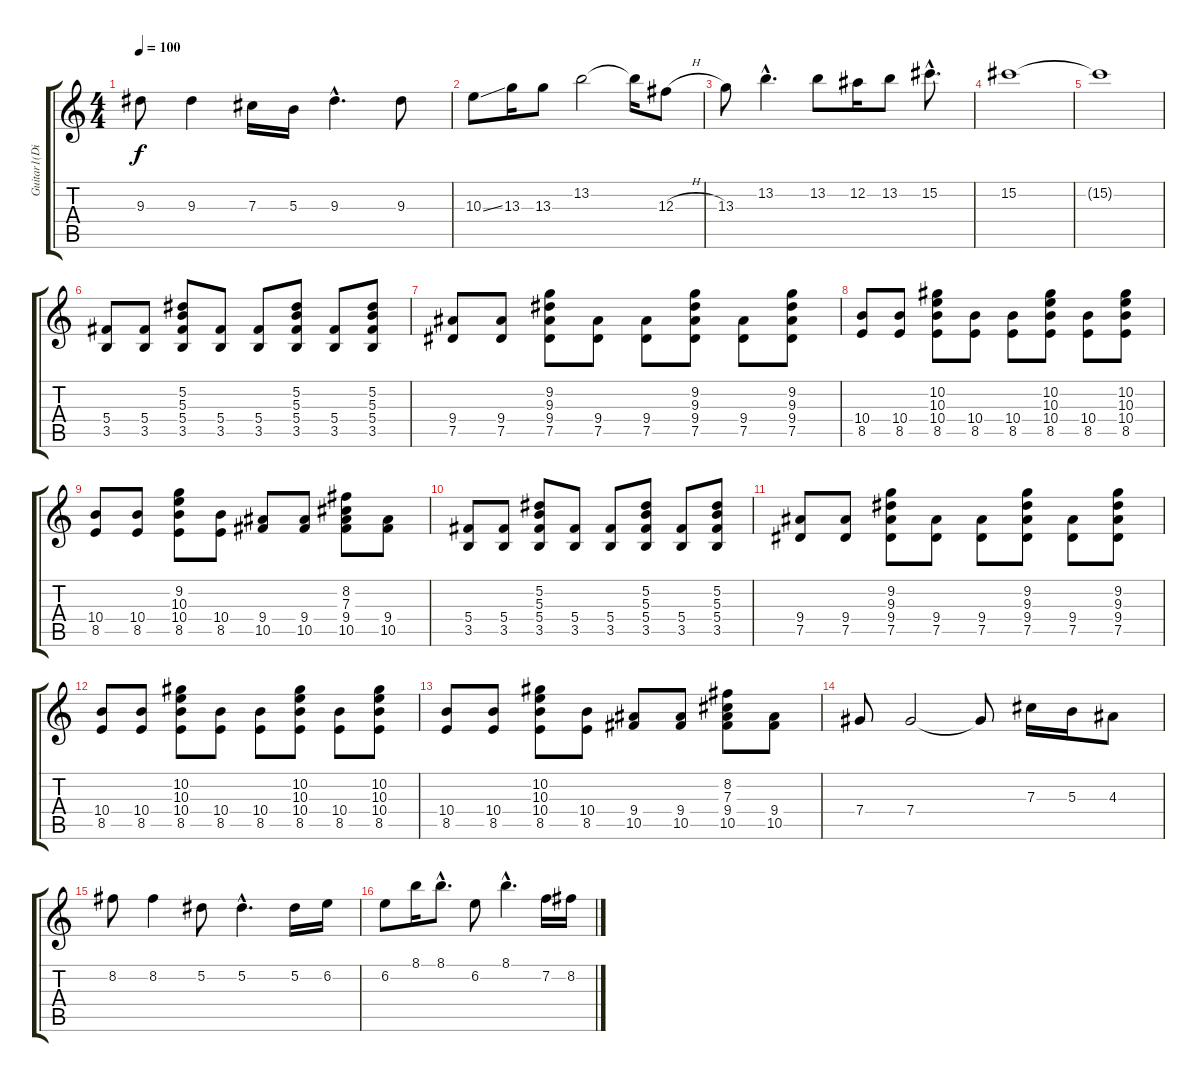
\track ("Guitar1(Distortion)" "Guitar1(Di") {instrument distortionguitar}
\staff {score tabs}
\tuning (Eb4 Bb3 Gb3 Db3 Ab2 Eb2) {hide}
\ts (4 4)
\tempo 100
\clef g2
\ks c
9.3.8{dy f} 9.3.4 7.3.16 5.3.16 9.3{hac}.4{d} 9.3.8 |
10.3{ss}.8 13.3.16 13.3.8 13.2.2 13.2{t}.16 12.3{h}.8 |
13.3.8 13.2{hac}.4{d} 13.2.8 12.2.16 13.2.8 15.2{hac}.8{d} |
15.2.1 |
15.2{t}.1 |
(5.4 3.5).8 (5.4 3.5).8 (5.2 5.3 5.4 3.5).8 (5.4 3.5).8 (5.4 3.5).8 (5.2 5.3 5.4 3.5).8 (5.4 3.5).8 (5.2 5.3 5.4 3.5).8 |
(9.4 7.5).8 (9.4 7.5).8 (9.2 9.3 9.4 7.5).8 (9.4 7.5).8 (9.4 7.5).8 (9.2 9.3 9.4 7.5).8 (9.4 7.5).8 (9.2 9.3 9.4 7.5).8 |
(10.4 8.5).8 (10.4 8.5).8 (10.2 10.3 10.4 8.5).8 (10.4 8.5).8 (10.4 8.5).8 (10.2 10.3 10.4 8.5).8 (10.4 8.5).8 (10.2 10.3 10.4 8.5).8 |
(10.4 8.5).8 (10.4 8.5).8 (9.2 10.3 10.4 8.5).8 (10.4 8.5).8 (9.4 10.5).8 (9.4 10.5).8 (8.2 7.3 9.4 10.5).8 (9.4 10.5).8 |
(5.4 3.5).8 (5.4 3.5).8 (5.2 5.3 5.4 3.5).8 (5.4 3.5).8 (5.4 3.5).8 (5.2 5.3 5.4 3.5).8 (5.4 3.5).8 (5.2 5.3 5.4 3.5).8 |
(9.4 7.5).8 (9.4 7.5).8 (9.2 9.3 9.4 7.5).8 (9.4 7.5).8 (9.4 7.5).8 (9.2 9.3 9.4 7.5).8 (9.4 7.5).8 (9.2 9.3 9.4 7.5).8 |
(10.4 8.5).8 (10.4 8.5).8 (10.2 10.3 10.4 8.5).8 (10.4 8.5).8 (10.4 8.5).8 (10.2 10.3 10.4 8.5).8 (10.4 8.5).8 (10.2 10.3 10.4 8.5).8 |
(10.4 8.5).8 (10.4 8.5).8 (10.2 10.3 10.4 8.5).8 (10.4 8.5).8 (9.4 10.5).8 (9.4 10.5).8 (8.2 7.3 9.4 10.5).8 (9.4 10.5).8 |
7.4.8 7.4.2 7.4{t}.8 7.3.16 5.3.16 4.3.8 |
8.2.8 8.2.4 5.2.8 5.2{hac}.4{d} 5.2.16 6.2.16 |
6.2.8 8.1.16 8.1{hac}.8{d} 6.2.8 8.1{hac}.4{d} 7.2.16 8.2.16
